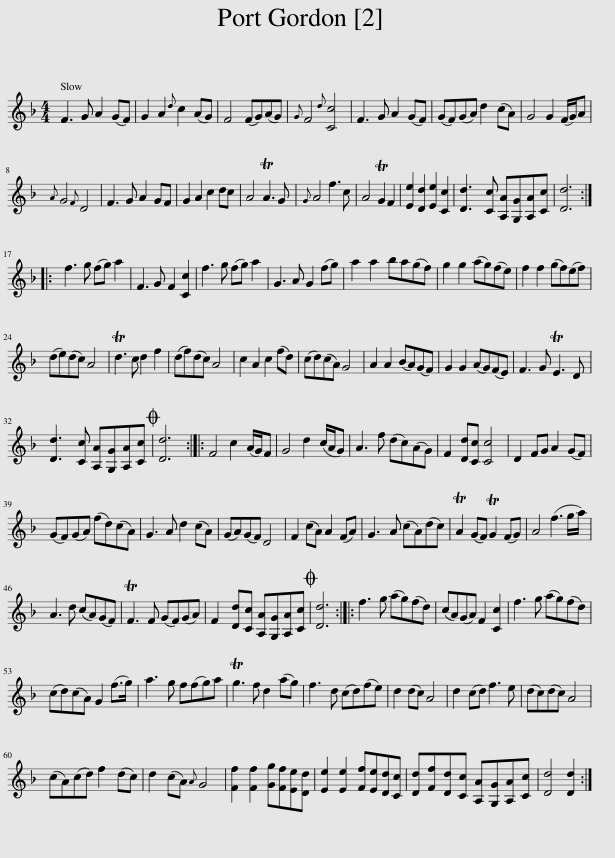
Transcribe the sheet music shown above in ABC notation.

X:1
L:1/8
M:4/4
I:linebreak $
K:Dmin
V:1 treble
V:1
 F3 G A2 (GF) | G2 A2{d} c2 (AG) | F4 (FG)(AG) |{G} F4{d} [Cc]4 | F3 G A2 (GF) | %5
 (GF)(GA) d2 (cA) | G4 G2 (F/G/)A |${A} G4{F} D4 | F3 G A2 GF | G2 A2 c2 dc | %10
 A4 TA3 G |{G} A4 f3 c | A4 TG2 F2 | [Ee]2 [Dd]2 [Ee]2 [Cc]2 | [Dd]3 [Cc] [A,A][G,G][A,A][Cc] | %15
 [Dd]6 ::$ f3 g (fg) a2 | F3 G F2 [Cc]2 | f3 g (fg) a2 | G3 A G2 (fg) | %20
 a2 a2 ba(gf) | g2 g2 (ag)(fe) | f2 f2 (gf)(ef) |$ (de)(dc) A4 | Td3 c d2 f2 | %25
 (df)(dc) A4 | c2 A2 c2 (fd) | (cd)(cA) G4 | A2 A2 (BA)(GF) | G2 G2 (AG)(FE) | %30
 F3 G TE3 D |$ [Dd]3 [Cc] [A,A][G,G][A,A][Cc] |O [Dd]6 :: F4 c2 (A/G/)F | G4 d2 (c/A/G) | %35
 A3 f (dc)(AG) | F2 [Dd][Cc] [Cc]4 | D2 FG A2 (GF) |$ (GF)(GA) (fd)(cA) | G3 A d2 (cA) | %40
 (GA)(GF) D4 | F2 (cA) A2 (FA) | G3 A (cA)(dc) | TA2 (GF) TG2 (FG) | A4 (f3 g/a/) |$ %45
 A3 d (cA)(GF) | TF3 F (GF)(GA) | F2 [Dd][Cc] [A,A][G,G][A,A][Cc] |O [Dd]6 :: f3 g (ag)(fd) | %50
 (cA)(GA) F2 [Cc]2 | f3 g (ag)(fd) |$ (cd)(cA) G2 (f>g) | a3 g f(fg)a | Tg3 f d2 (ag) | %55
 f3 d (cd)(fe) | d2 (dc) A4 | d2 (cd) f3 e | (dc)(dc) A4 |$ (cA)(cd) f2 (dc) | %60
 d2 (cA){A} G4 | [Ff]2 [Ff]2 [Gg][Ff][Ee][Dd] | [Ee]2 [Ee]2 [Ff][Ee][Dd][Cc] | [Dd][Ff][Dd][Cc] [A,A][G,G][A,A][Cc] | [Dd]4 [Dd]2 :| %65
